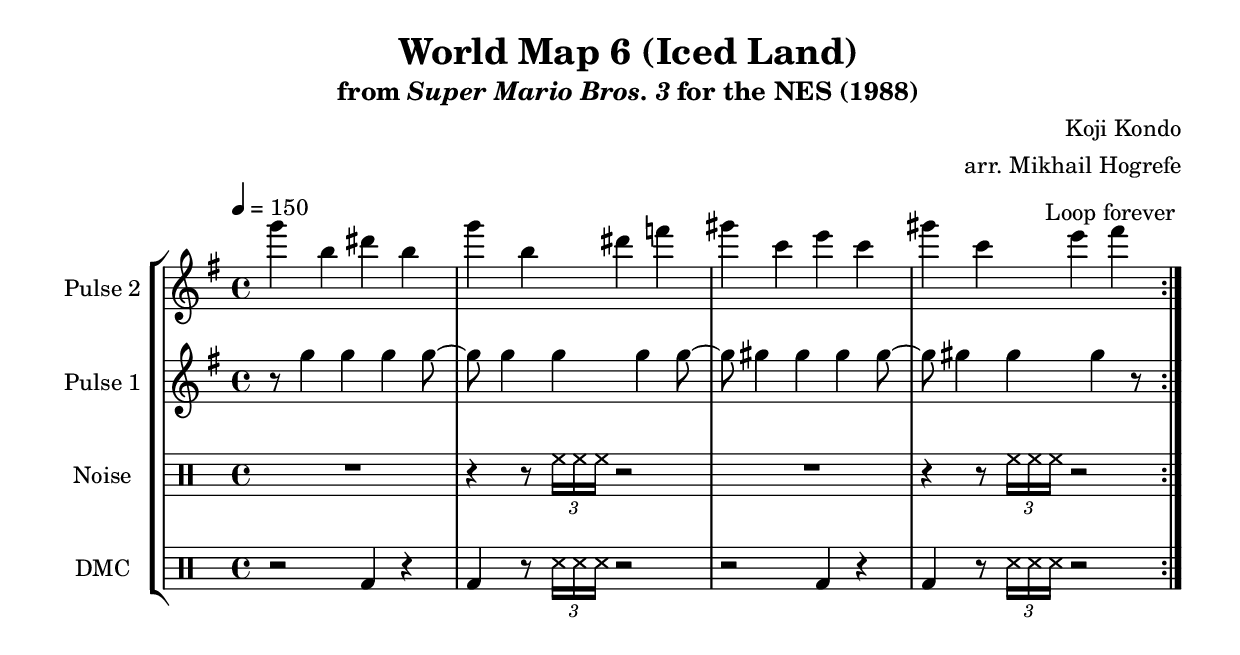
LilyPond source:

\version "2.22.0"

\paper {
  left-margin = 0.5\in
}

\book {
    \header {
        title = "World Map 6 (Iced Land)"
        subtitle = \markup { "from" {\italic "Super Mario Bros. 3"} "for the NES (1988)" }
        composer = "Koji Kondo"
        arranger = "arr. Mikhail Hogrefe"
    }

    \score {
        {
            \new StaffGroup <<
                \new Staff \relative c'''' {
                    \set Staff.instrumentName = "Pulse 2"
                    \set Staff.shortInstrumentName = "P.2"
\key g \major
\tempo 4 = 150
                    \repeat volta 2 {
g4 b, dis b |
g'4 b, dis f |
gis4 c, e c |
gis'4 c, e fis |
                    }
\once \override Score.RehearsalMark.self-alignment-X = #RIGHT
\mark \markup { \fontsize #-2 "Loop forever" }
                }

                \new Staff \relative c''' {
                    \set Staff.instrumentName = "Pulse 1"
                    \set Staff.shortInstrumentName = "P.1"
\key g \major
r8 g4 g g g8 ~ |
g8 g4 g g g8 ~ |
g8 gis4 gis gis gis8 ~ |
gis8 gis4 gis gis r8 |
                }


                \new DrumStaff {
                    \drummode {
                        \set Staff.instrumentName="Noise"
                        \set Staff.shortInstrumentName="N."
R1 |
r4 r8 \tuplet 3/2 { hh16 hh hh } r2 |
R1 |
r4 r8 \tuplet 3/2 { hh16 hh hh } r2 |
                    }
                }

                \new DrumStaff {
                    \drummode {
                        \set Staff.instrumentName="DMC"
                        \set Staff.shortInstrumentName="DMC"
r2 bd4 r |
bd4 r8 \tuplet 3/2 { ss16 ss ss } r2 |
r2 bd4 r |
bd4 r8 \tuplet 3/2 { ss16 ss ss } r2 |
                    }
                }
            >>
        }
        \layout {
            \context {
                \Staff
                \RemoveEmptyStaves
            }
            \context {
                \DrumStaff
                \RemoveEmptyStaves
            }
            \context {
                \Voice
                % Permit line breaks within tuplets
                \remove "Forbid_line_break_engraver"
                % Allow beams to be broken at line breaks
                \override Beam.breakable = ##t
            }
        }
    }
}
